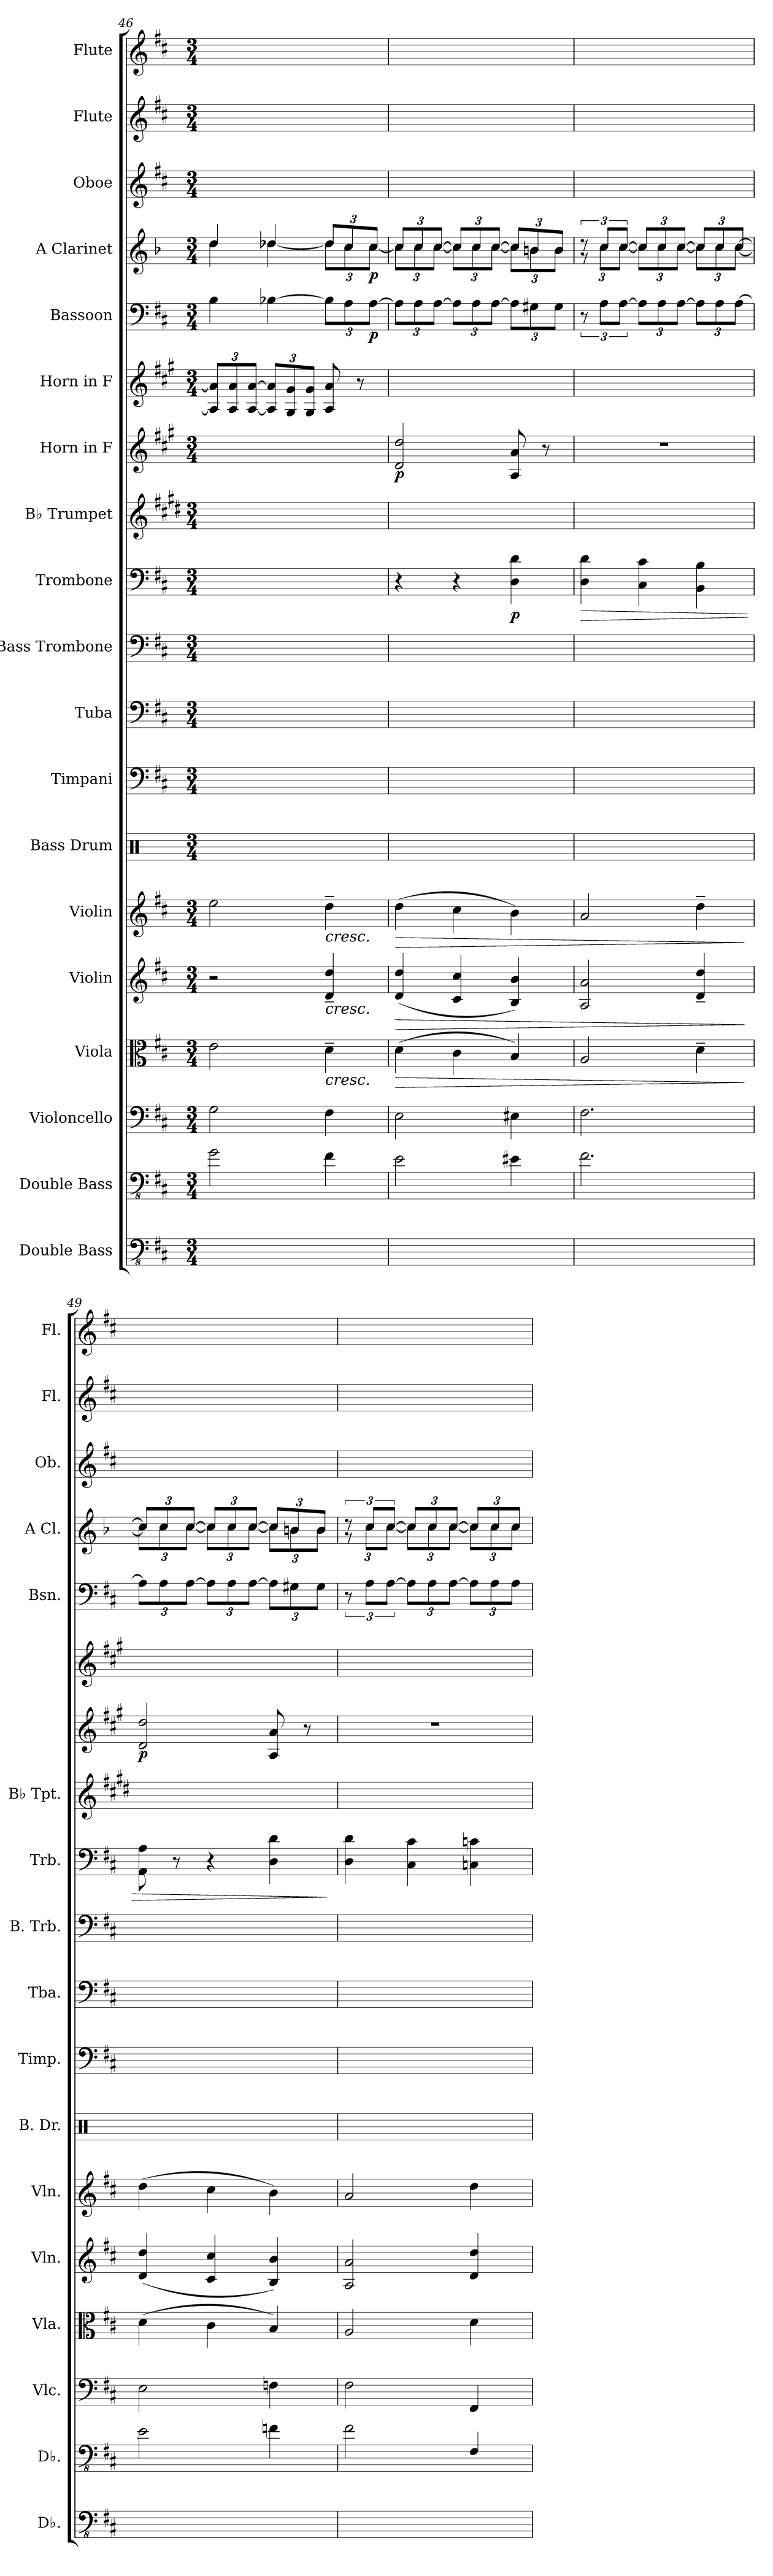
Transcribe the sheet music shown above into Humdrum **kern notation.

**kern	**kern	**kern	**kern	**dynam	**kern	**dynam	**kern	**dynam	**kern	**kern	**kern	**kern	**kern	**dynam	**kern	**kern	**dynam	**kern	**kern	**dynam	**kern	**dynam	**kern	**kern	**kern
*part19	*part18	*part17	*part16	*part16	*part15	*part15	*part14	*part14	*part13	*part12	*part11	*part10	*part9	*part9	*part8	*part7	*part7	*part6	*part5	*part5	*part4	*part4	*part3	*part2	*part1
*staff19	*staff18	*staff17	*staff16	*staff16	*staff15	*staff15	*staff14	*staff14	*staff13	*staff12	*staff11	*staff10	*staff9	*staff9	*staff8	*staff7	*staff7	*staff6	*staff5	*staff5	*staff4	*staff4	*staff3	*staff2	*staff1
*I"Double Bass	*I"Double Bass	*I"Violoncello	*I"Viola	*	*I"Violin	*	*I"Violin	*	*I"Bass Drum	*I"Timpani	*I"Tuba	*I"Bass Trombone	*I"Trombone	*	*I"B♭ Trumpet	*I"Horn in F	*	*I"Horn in F	*I"Bassoon	*	*I"A Clarinet	*	*I"Oboe	*I"Flute	*I"Flute
*I'Db.	*I'Db.	*I'Vlc.	*I'Vla.	*	*I'Vln.	*	*I'Vln.	*	*I'B. Dr.	*I'Timp.	*I'Tba.	*I'B. Trb.	*I'Trb.	*	*I'B♭ Tpt.	*	*	*	*I'Bsn.	*	*I'A Cl.	*	*I'Ob.	*I'Fl.	*I'Fl.
*clefFv4	*clefFv4	*clefF4	*clefC3	*	*clefG2	*	*clefG2	*	*clefX	*clefF4	*clefF4	*clefF4	*clefF4	*	*clefG2	*clefG2	*	*clefG2	*clefF4	*	*clefG2	*	*clefG2	*clefG2	*clefG2
*ITrd7c12	*ITrd7c12	*	*	*	*	*	*	*	*	*	*	*	*	*	*ITrd1c2	*ITrd4c7	*	*ITrd4c7	*	*	*ITrd2c3	*	*	*	*
*k[f#c#]	*k[f#c#]	*k[f#c#]	*k[f#c#]	*	*k[f#c#]	*	*k[f#c#]	*	*k[]	*k[f#c#]	*k[f#c#]	*k[f#c#]	*k[f#c#]	*	*k[f#c#]	*k[f#c#]	*	*k[f#c#]	*k[f#c#]	*	*k[f#c#]	*	*k[f#c#]	*k[f#c#]	*k[f#c#]
*M3/4	*M3/4	*M3/4	*M3/4	*	*M3/4	*	*M3/4	*	*M3/4	*M3/4	*M3/4	*M3/4	*M3/4	*	*M3/4	*M3/4	*	*M3/4	*M3/4	*	*M3/4	*	*M3/4	*M3/4	*M3/4
*	*	*	*	*	*	*	*	*	*	*	*	*	*	*	*	*	*	*Xbrackettup	*	*	*	*	*	*	*
=46	=46	=46	=46	=46	=46	=46	=46	=46	=46	=46	=46	=46	=46	=46	=46	=46	=46	=46	=46	=46	=46	=46	=46	=46	=46
*	*	*	*	*	*	*	*	*	*	*	*	*	*	*	*	*	*	*	*	*	*^	*	*	*	*
2.ryy	2GG\	2G\	2e\	.	2r	.	2ee\	.	2.ryy	2.ryy	2.ryy	2.ryy	2.ryy	.	2.ryy	2.ryy	.	12D/] 12d/]L	4B\	.	4b/	4b\	.	2.ryy	2.ryy	2.ryy
.	.	.	.	.	.	.	.	.	.	.	.	.	.	.	.	.	.	12D/ 12d/	.	.	.	.	.	.	.	.
.	.	.	.	.	.	.	.	.	.	.	.	.	.	.	.	.	.	[12D/ [12d/J	.	.	.	.	.	.	.	.
.	.	.	.	.	.	.	.	.	.	.	.	.	.	.	.	.	.	12D/] 12d/]L	[4B-X\	.	4b-X/	[4b-\	.	.	.	.
.	.	.	.	.	.	.	.	.	.	.	.	.	.	.	.	.	.	12C#/ 12c#/	.	.	.	.	.	.	.	.
.	.	.	.	.	.	.	.	.	.	.	.	.	.	.	.	.	.	12C#/ 12c#/J	.	.	.	.	.	.	.	.
!	!	!	!	!LO:HP:b	!	!LO:HP:b	!	!LO:HP:b	!	!	!	!	!	!	!	!	!	!	!	!	!	!	!	!	!	!
*	*	*	*	*	*	*	*	*	*	*	*	*	*	*	*	*	*	*	*Xbrackettup	*	*Xbrackettup	*	*	*	*	*
.	4FF#\	4F#\	4d~\	<	4d/~ 4dd/~	<	4dd~\	<	.	.	.	.	.	.	.	.	.	8D/ 8d/	12B-\L]	.	12b-/L	12b-\L]	.	.	.	.
.	.	.	.	.	.	.	.	.	.	.	.	.	.	.	.	.	.	.	12A\	.	12a/	12a\	.	.	.	.
.	.	.	.	.	.	.	.	.	.	.	.	.	.	.	.	.	.	8r	.	.	.	.	.	.	.	.
!	!	!	!	!	!	!	!	!	!	!	!	!	!	!	!	!	!	!	!	!LO:DY:b	!	!	!LO:DY:b	!	!	!
.	.	.	.	.	.	.	.	.	.	.	.	.	.	.	.	.	.	.	[12A\J	p	12a/J	[12a\J	p	.	.	.
=47	=47	=47	=47	=47	=47	=47	=47	=47	=47	=47	=47	=47	=47	=47	=47	=47	=47	=47	=47	=47	=47	=47	=47	=47	=47	=47
!	!	!	!	!LO:HP:b	!	!LO:HP:b	!	!LO:HP:b	!	!	!	!	!	!	!	!	!LO:DY:b	!	!	!	!	!	!	!	!	!
2.ryy	2EE\	2E\	(4d\	>	(4d/ 4dd/	>	(4dd\	>	2.ryy	2.ryy	2.ryy	2.ryy	4r	.	2.ryy	2G/ 2g/	p	2.ryy	12A\L]	.	12a/L	12a\L]	.	2.ryy	2.ryy	2.ryy
.	.	.	.	.	.	.	.	.	.	.	.	.	.	.	.	.	.	.	12A\	.	12a/	12a\	.	.	.	.
.	.	.	.	.	.	.	.	.	.	.	.	.	.	.	.	.	.	.	[12A\J	.	[12a/J	[12a\J	.	.	.	.
.	.	.	4c#\	[	4c#/ 4cc#/	[	4cc#\	[	.	.	.	.	4r	.	.	.	.	.	12A\L]	.	12a/L]	12a\L]	.	.	.	.
.	.	.	.	.	.	.	.	.	.	.	.	.	.	.	.	.	.	.	12A\	.	12a/	12a\	.	.	.	.
.	.	.	.	.	.	.	.	.	.	.	.	.	.	.	.	.	.	.	[12A\J	.	[12a/J	[12a\J	.	.	.	.
!	!	!	!	!	!	!	!	!	!	!	!	!	!	!LO:DY:b	!	!	!	!	!	!	!	!	!	!	!	!
.	4EE#X\	4E#X\	4B/)	.	4B/ 4b/)	.	4b\)	.	.	.	.	.	4D\ 4d\	p	.	8D/ 8d/	.	.	12A\L]	.	12a/L]	12a\L]	.	.	.	.
.	.	.	.	.	.	.	.	.	.	.	.	.	.	.	.	.	.	.	12G#X\	.	12g#X/	12g#\	.	.	.	.
.	.	.	.	.	.	.	.	.	.	.	.	.	.	.	.	8r	.	.	.	.	.	.	.	.	.	.
.	.	.	.	.	.	.	.	.	.	.	.	.	.	.	.	.	.	.	12G#\J	.	12g#/J	12g#\J	.	.	.	.
!!LO:PB:g=z
=48	=48	=48	=48	=48	=48	=48	=48	=48	=48	=48	=48	=48	=48	=48	=48	=48	=48	=48	=48	=48	=48	=48	=48	=48	=48	=48
!	!	!	!	!	!	!	!	!	!	!	!	!	!	!LO:HP:b	!	!	!	!	!	!	!	!	!	!	!	!
*	*	*	*	*	*	*	*	*	*	*	*	*	*	*	*	*	*	*	*brackettup	*	*brackettup	*	*	*	*	*
2.ryy	2.FF#\	2.F#\	2A/	.	2A/ 2a/	.	2a/	.	2.ryy	2.ryy	2.ryy	2.ryy	4D\ 4d\	>	2.ryy	2.r	.	2.ryy	12r	.	12r	12r	.	2.ryy	2.ryy	2.ryy
.	.	.	.	.	.	.	.	.	.	.	.	.	.	.	.	.	.	.	12A\L	.	12a/L	12a\L	.	.	.	.
.	.	.	.	.	.	.	.	.	.	.	.	.	.	.	.	.	.	.	[12A\J	.	[12a/J	[12a\J	.	.	.	.
*	*	*	*	*	*	*	*	*	*	*	*	*	*	*	*	*	*	*	*Xbrackettup	*	*Xbrackettup	*	*	*	*	*
.	.	.	.	.	.	.	.	.	.	.	.	.	4C#\ 4c#\	.	.	.	.	.	12A\L]	.	12a/L]	12a\L]	.	.	.	.
.	.	.	.	.	.	.	.	.	.	.	.	.	.	.	.	.	.	.	12A\	.	12a/	12a\	.	.	.	.
.	.	.	.	.	.	.	.	.	.	.	.	.	.	.	.	.	.	.	[12A\J	.	[12a/J	[12a\J	.	.	.	.
.	.	.	4d~\	.	4d/~ 4dd/~	.	4dd~\	.	.	.	.	.	4BB\ 4B\	.	.	.	.	.	12A\L]	.	12a/L]	12a\L]	.	.	.	.
.	.	.	.	.	.	.	.	.	.	.	.	.	.	.	.	.	.	.	12A\	.	12a/	12a\	.	.	.	.
.	.	.	.	.	.	.	.	.	.	.	.	.	.	.	.	.	.	.	[12A\J	.	[12a/J	[12a\J	.	.	.	.
*	*	*	*	*	*	*	*	*	*	*	*	*	*	*	*	*	*	*	*	*	*v	*v	*	*	*	*
.	.	.	.	]	.	]	.	]	.	.	.	.	.	.	.	.	.	.	.	.	.	.	.	.	.
=49	=49	=49	=49	=49	=49	=49	=49	=49	=49	=49	=49	=49	=49	=49	=49	=49	=49	=49	=49	=49	=49	=49	=49	=49	=49
*	*	*	*	*	*	*	*	*	*	*	*	*	*	*	*	*	*	*	*	*	*^	*	*	*	*
!	!	!	!	!	!	!	!	!	!	!	!	!	!	!	!	!	!LO:DY:b	!	!	!	!	!	!	!	!	!
2.ryy	2EE\	2E\	(4d\	.	(4d/ 4dd/	.	(4dd\	.	2.ryy	2.ryy	2.ryy	2.ryy	8AA\ 8A\	.	2.ryy	2G/ 2g/	p	2.ryy	12A\L]	.	12a/L]	12a\L]	.	2.ryy	2.ryy	2.ryy
.	.	.	.	.	.	.	.	.	.	.	.	.	.	.	.	.	.	.	12A\	.	12a/	12a\	.	.	.	.
.	.	.	.	.	.	.	.	.	.	.	.	.	8r	.	.	.	.	.	.	.	.	.	.	.	.	.
.	.	.	.	.	.	.	.	.	.	.	.	.	.	.	.	.	.	.	[12A\J	.	[12a/J	[12a\J	.	.	.	.
.	.	.	4c#\	.	4c#/ 4cc#/	.	4cc#\	.	.	.	.	.	4r	.	.	.	.	.	12A\L]	.	12a/L]	12a\L]	.	.	.	.
.	.	.	.	.	.	.	.	.	.	.	.	.	.	.	.	.	.	.	12A\	.	12a/	12a\	.	.	.	.
.	.	.	.	.	.	.	.	.	.	.	.	.	.	.	.	.	.	.	[12A\J	.	[12a/J	[12a\J	.	.	.	.
.	4FFn\	4Fn\	4B/)	.	4B/ 4b/)	.	4b\)	.	.	.	.	.	4D\ 4d\	.	.	8D/ 8d/	.	.	12A\L]	.	12a/L]	12a\L]	.	.	.	.
.	.	.	.	.	.	.	.	.	.	.	.	.	.	.	.	.	.	.	12G#X\	.	12g#X/	12g#\	.	.	.	.
.	.	.	.	.	.	.	.	.	.	.	.	.	.	.	.	8r	.	.	.	.	.	.	.	.	.	.
.	.	.	.	.	.	.	.	.	.	.	.	.	.	.	.	.	.	.	12G#\J	.	12g#/J	12g#\J	.	.	.	.
*	*	*	*	*	*	*	*	*	*	*	*	*	*	*	*	*	*	*	*	*	*v	*v	*	*	*	*
.	.	.	.	.	.	.	.	.	.	.	.	.	.	]	.	.	.	.	.	.	.	.	.	.	.
=50	=50	=50	=50	=50	=50	=50	=50	=50	=50	=50	=50	=50	=50	=50	=50	=50	=50	=50	=50	=50	=50	=50	=50	=50	=50
*	*	*	*	*	*	*	*	*	*	*	*	*	*	*	*	*	*	*	*brackettup	*	*brackettup	*	*	*	*
*	*	*	*	*	*	*	*	*	*	*	*	*	*	*	*	*	*	*	*	*	*^	*	*	*	*
2.ryy	2FF#\	2F#\	2A/	.	2A/ 2a/	.	2a/	.	2.ryy	2.ryy	2.ryy	2.ryy	4D\ 4d\	.	2.ryy	2.r	.	2.ryy	12r	.	12r	12r	.	2.ryy	2.ryy	2.ryy
.	.	.	.	.	.	.	.	.	.	.	.	.	.	.	.	.	.	.	12A\L	.	12a/L	12a\L	.	.	.	.
.	.	.	.	.	.	.	.	.	.	.	.	.	.	.	.	.	.	.	[12A\J	.	[12a/J	[12a\J	.	.	.	.
*	*	*	*	*	*	*	*	*	*	*	*	*	*	*	*	*	*	*	*Xbrackettup	*	*Xbrackettup	*	*	*	*	*
.	.	.	.	.	.	.	.	.	.	.	.	.	4C#\ 4c#\	.	.	.	.	.	12A\L]	.	12a/L]	12a\L]	.	.	.	.
.	.	.	.	.	.	.	.	.	.	.	.	.	.	.	.	.	.	.	12A\	.	12a/	12a\	.	.	.	.
.	.	.	.	.	.	.	.	.	.	.	.	.	.	.	.	.	.	.	[12A\J	.	[12a/J	[12a\J	.	.	.	.
.	4FFF#/	4FF#/	4d\	.	4d/ 4dd/	.	4dd\	.	.	.	.	.	4Cn\ 4cn\	.	.	.	.	.	12A\L]	.	12a/L]	12a\L]	.	.	.	.
.	.	.	.	.	.	.	.	.	.	.	.	.	.	.	.	.	.	.	12A\	.	12a/	12a\	.	.	.	.
.	.	.	.	.	.	.	.	.	.	.	.	.	.	.	.	.	.	.	12A\J	.	12a/J	12a\J	.	.	.	.
*	*	*	*	*	*	*	*	*	*	*	*	*	*	*	*	*	*	*	*	*	*v	*v	*	*	*	*
=	=	=	=	=	=	=	=	=	=	=	=	=	=	=	=	=	=	=	=	=	=	=	=	=	=
*-	*-	*-	*-	*-	*-	*-	*-	*-	*-	*-	*-	*-	*-	*-	*-	*-	*-	*-	*-	*-	*-	*-	*-	*-	*-
